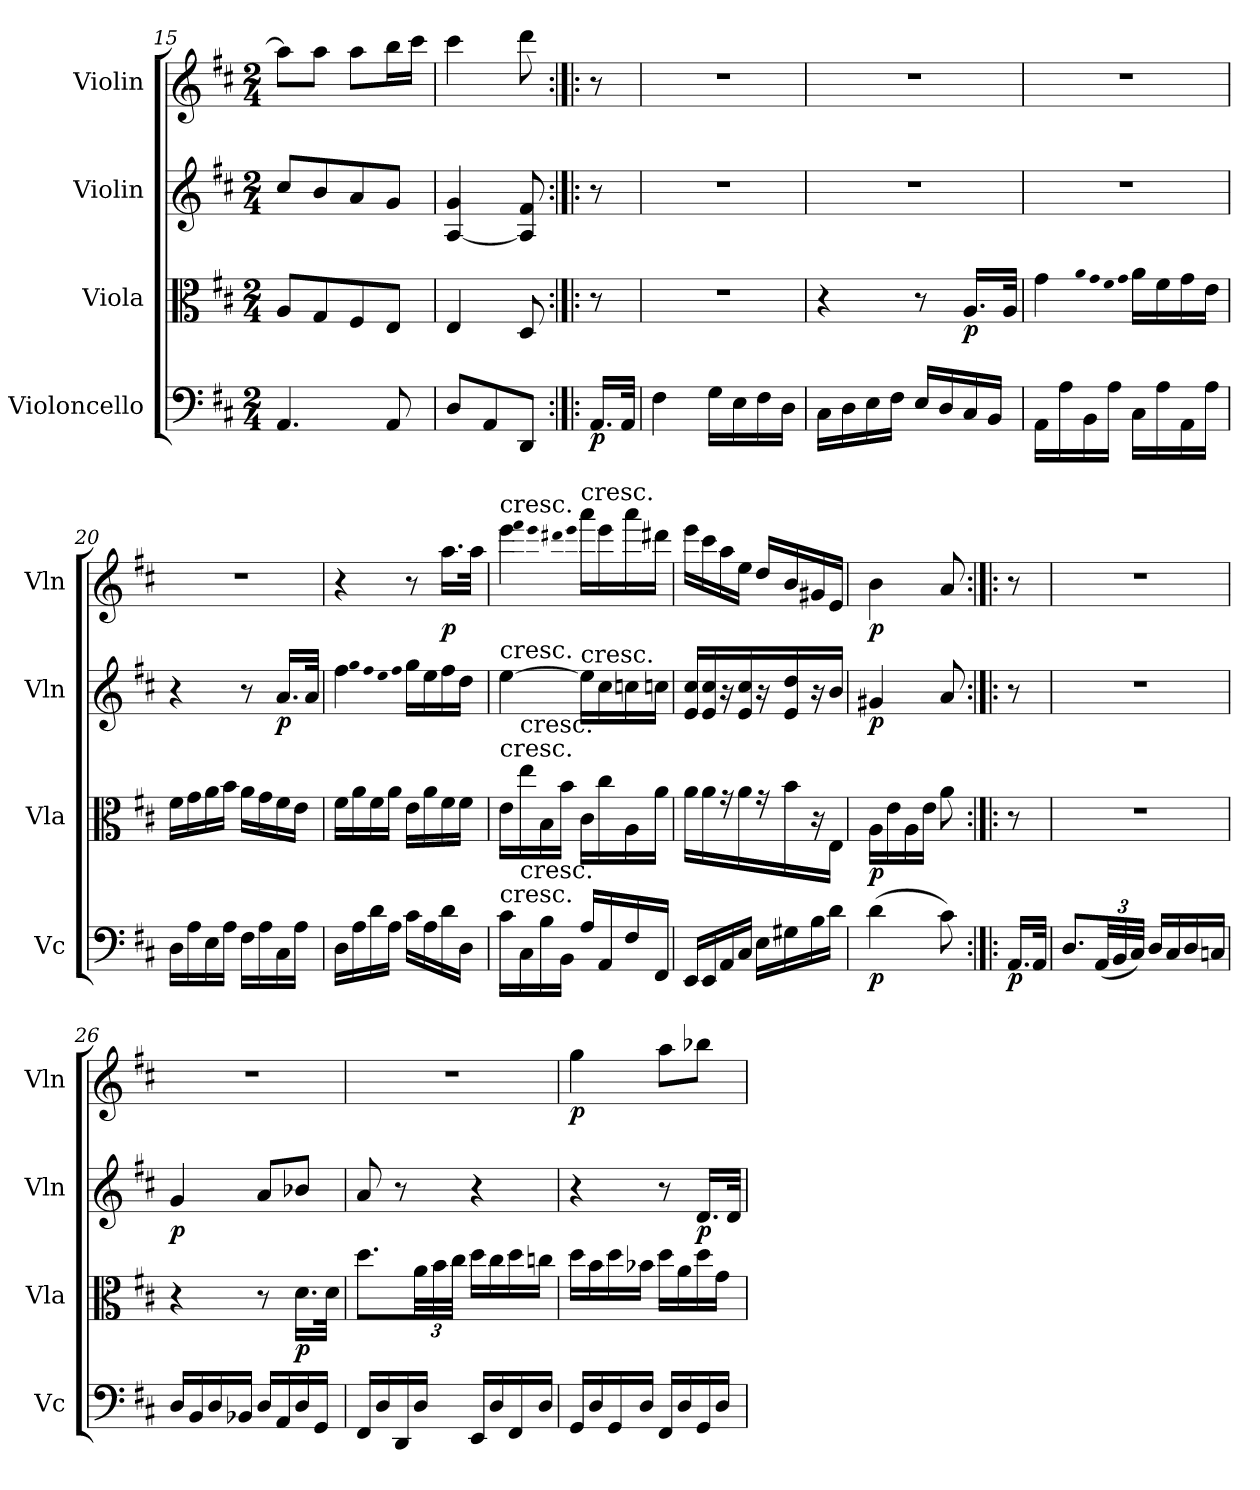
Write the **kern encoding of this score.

**kern	**dynam	**kern	**dynam	**kern	**dynam	**kern	**dynam
*part4	*part4	*part3	*part3	*part2	*part2	*part1	*part1
*staff4	*staff4	*staff3	*staff3	*staff2	*staff2	*staff1	*staff1
*I"Violoncello	*	*I"Viola	*	*I"Violin	*	*I"Violin	*
*I'Vc	*	*I'Vla	*	*I'Vln	*	*I'Vln	*
*clefF4	*	*clefC3	*	*clefG2	*	*clefG2	*
*k[f#c#]	*	*k[f#c#]	*	*k[f#c#]	*	*k[f#c#]	*
*M2/4	*	*M2/4	*	*M2/4	*	*M2/4	*
=15	=15	=15	=15	=15	=15	=15	=15
4.AA/	.	8A/L	.	8cc#/L	.	8aa\L]	.
.	.	8G/	.	8b/	.	8aa\J	.
.	.	8F#/	.	8a/	.	8aa\L	.
8AA/	.	8E/J	.	8g/J	.	16bb\L	.
.	.	.	.	.	.	16ccc#\JJ	.
=16	=16	=16	=16	=16	=16	=16	=16
8D/L	.	4E/	.	[4A/ 4g/	.	4ccc#\	.
8AA/	.	.	.	.	.	.	.
8DD/J	.	8D/	.	8A]/ 8f#/	.	8ddd\	.
=:|!|:	=:|!|:	=:|!|:	=:|!|:	=:|!|:	=:|!|:	=:|!|:	=:|!|:
16.AA/LL	p	8r	.	8r	.	8r	.
32AA/JJk	.	.	.	.	.	.	.
=17	=17	=17	=17	=17	=17	=17	=17
4F#\	.	2r	.	2r	.	2r	.
16G\LL	.	.	.	.	.	.	.
16E\	.	.	.	.	.	.	.
16F#\	.	.	.	.	.	.	.
16D\JJ	.	.	.	.	.	.	.
=18	=18	=18	=18	=18	=18	=18	=18
16C#\LL	.	4r	.	2r	.	2r	.
16D\	.	.	.	.	.	.	.
16E\	.	.	.	.	.	.	.
16F#\JJ	.	.	.	.	.	.	.
16E/LL	.	8r	.	.	.	.	.
16D/	.	.	.	.	.	.	.
16C#/	.	16.A/LL	p	.	.	.	.
16BB/JJ	.	.	.	.	.	.	.
.	.	32A/JJk	.	.	.	.	.
=19	=19	=19	=19	=19	=19	=19	=19
16AA\LL	.	4g\	.	2r	.	2r	.
16A\	.	.	.	.	.	.	.
16BB\	.	.	.	.	.	.	.
16A\JJ	.	.	.	.	.	.	.
.	.	qa	.	.	.	.	.
.	.	qg	.	.	.	.	.
.	.	qf#	.	.	.	.	.
.	.	qg	.	.	.	.	.
16C#\LL	.	16a\LL	.	.	.	.	.
16A\	.	16f#\	.	.	.	.	.
16AA\	.	16g\	.	.	.	.	.
16A\JJ	.	16e\JJ	.	.	.	.	.
=20	=20	=20	=20	=20	=20	=20	=20
16D\LL	.	16f#\LL	.	4r	.	2r	.
16A\	.	16g\	.	.	.	.	.
16E\	.	16a\	.	.	.	.	.
16A\JJ	.	16b\JJ	.	.	.	.	.
16F#\LL	.	16a\LL	.	8r	.	.	.
16A\	.	16g\	.	.	.	.	.
16C#\	.	16f#\	.	16.a/LL	p	.	.
16A\JJ	.	16e\JJ	.	.	.	.	.
.	.	.	.	32a/JJk	.	.	.
=21	=21	=21	=21	=21	=21	=21	=21
16D\LL	.	16f#\LL	.	4ff#\	.	4r	.
16A\	.	16a\	.	.	.	.	.
16d\	.	16f#\	.	.	.	.	.
16A\JJ	.	16a\JJ	.	.	.	.	.
.	.	.	.	qgg	.	.	.
.	.	.	.	qff#	.	.	.
.	.	.	.	qee	.	.	.
.	.	.	.	qff#	.	.	.
16c#\LL	.	16e\LL	.	16gg\LL	.	8r	.
16A\	.	16a\	.	16ee\	.	.	.
16d\	.	16f#\	.	16ff#\	.	16.aa\LL	p
16D\JJ	.	16f#\JJ	.	16dd\JJ	.	.	.
.	.	.	.	.	.	32aa\JJk	.
=22	=22	=22	=22	=22	=22	=22	=22
!	!	!	!	!	!	!LO:TX:t=cresc.	!
!	!	!	!	!LO:TX:t=cresc.	!	!	!
!	!	!LO:TX:t=cresc.	!	!	!	!	!
!LO:TX:t=cresc.	!	!	!	!	!	!	!
16c#\LL	.	16e\LL	.	[4ee\	.	4eee\	.
!	!	!LO:TX:t=cresc.	!	!	!	!	!
!LO:TX:t=cresc.	!	!	!	!	!	!	!
16C#\	.	16ee\	.	.	.	.	.
16B\	.	16B\	.	.	.	.	.
16BB\JJ	.	16b\JJ	.	.	.	.	.
.	.	.	.	.	.	qfff#	.
.	.	.	.	.	.	qeee	.
.	.	.	.	.	.	qddd#X	.
.	.	.	.	.	.	qeee	.
!	!	!	!	!	!	!LO:TX:t=cresc.	!
!	!	!	!	!LO:TX:t=cresc.	!	!	!
16A/LL	.	16c#\LL	.	16ee\LL]	.	16aaa\LL	.
16AA/	.	16cc#\	.	16cc#\	.	16eee\	.
16F#/	.	16A\	.	16ccn\	.	16aaa\	.
16FF#/JJ	.	16a\JJ	.	16ccn\JJ	.	16ddd#X\JJ	.
=23	=23	=23	=23	=23	=23	=23	=23
16EE/LL	.	16a\LL	.	16e/ 16cc#/LL	.	16eee\LL	.
16EE/	.	16a\	.	16e/ 16cc#/	.	16ccc#\	.
16AA/	.	16r	.	16r	.	16aa\	.
16C#/JJ	.	16a\	.	16e/ 16cc#/	.	16ee\JJ	.
16E\LL	.	16r	.	16r	.	16dd/LL	.
16G#X\	.	16b\	.	16e/ 16dd/	.	16b/	.
16B\	.	16r	.	16r	.	16g#X/	.
16d\JJ	.	16E\JJ	.	16b/JJ	.	16e/JJ	.
=24	=24	=24	=24	=24	=24	=24	=24
(4d\	p	16A\LL	p	4g#X/	p	4b\	p
.	.	16e\	.	.	.	.	.
.	.	16A\	.	.	.	.	.
.	.	16e\JJ	.	.	.	.	.
8c#\)	.	8a\	.	8a/	.	8a/	.
=:|!|:	=:|!|:	=:|!|:	=:|!|:	=:|!|:	=:|!|:	=:|!|:	=:|!|:
16.AA/LL	p	8r	.	8r	.	8r	.
32AA/JJk	.	.	.	.	.	.	.
=25	=25	=25	=25	=25	=25	=25	=25
8.D/L	.	2r	.	2r	.	2r	.
(48AA/LL	.	.	.	.	.	.	.
48BB/	.	.	.	.	.	.	.
48C#/JJJ)	.	.	.	.	.	.	.
16D/LL	.	.	.	.	.	.	.
16C#/	.	.	.	.	.	.	.
16D/	.	.	.	.	.	.	.
16Cn/JJ	.	.	.	.	.	.	.
=26	=26	=26	=26	=26	=26	=26	=26
16D/LL	.	4r	.	4g/	p	2r	.
16BB/	.	.	.	.	.	.	.
16D/	.	.	.	.	.	.	.
16BB-X/JJ	.	.	.	.	.	.	.
16D/LL	.	8r	.	8a/L	.	.	.
16AA/	.	.	.	.	.	.	.
16D/	.	16.d\LL	p	8b-X/J	.	.	.
16GG/JJ	.	.	.	.	.	.	.
.	.	32d\JJk	.	.	.	.	.
=27	=27	=27	=27	=27	=27	=27	=27
16FF#/LL	.	8.dd\L	.	8a/	.	2r	.
16D/	.	.	.	.	.	.	.
16DD/	.	.	.	8r	.	.	.
16D/JJ	.	48a\LL	.	.	.	.	.
.	.	48b\	.	.	.	.	.
.	.	48cc#\JJJ	.	.	.	.	.
16EE/LL	.	16dd\LL	.	4r	.	.	.
16D/	.	16cc#\	.	.	.	.	.
16FF#/	.	16dd\	.	.	.	.	.
16D/JJ	.	16ccn\JJ	.	.	.	.	.
=28	=28	=28	=28	=28	=28	=28	=28
16GG/LL	.	16dd\LL	.	4r	.	4gg\	p
16D/	.	16b\	.	.	.	.	.
16GG/	.	16dd\	.	.	.	.	.
16D/JJ	.	16b-X\JJ	.	.	.	.	.
16FF#/LL	.	16dd\LL	.	8r	.	8aa\L	.
16D/	.	16a\	.	.	.	.	.
16GG/	.	16dd\	.	16.d/LL	p	8bb-X\J	.
16D/JJ	.	16g\JJ	.	.	.	.	.
.	.	.	.	32d/JJk	.	.	.
=	=	=	=	=	=	=	=
*-	*-	*-	*-	*-	*-	*-	*-
